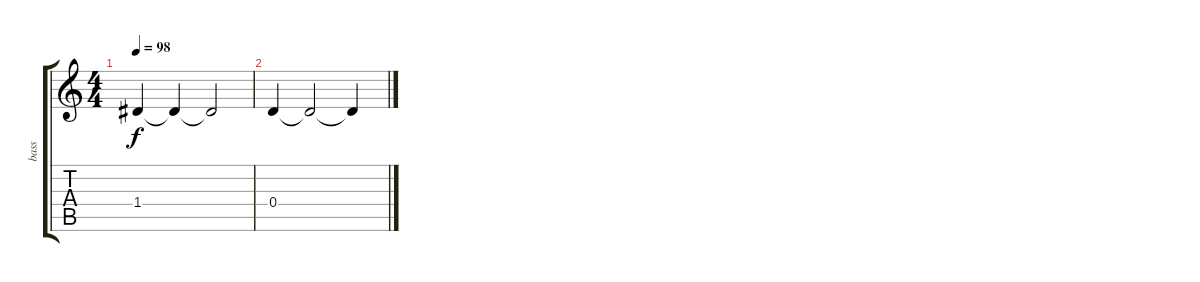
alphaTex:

\track ("bass" "bass") {instrument acousticbass}
\staff {score tabs}
\tuning (E4 B3 G3 D3 A2 E2) {hide}
\ts (4 4)
\tempo 98
\clef g2
\ks c
1.4.4{dy f} 1.4{t}.4 1.4{t}.2 |
0.4.4 0.4{t}.2 0.4{t}.4
